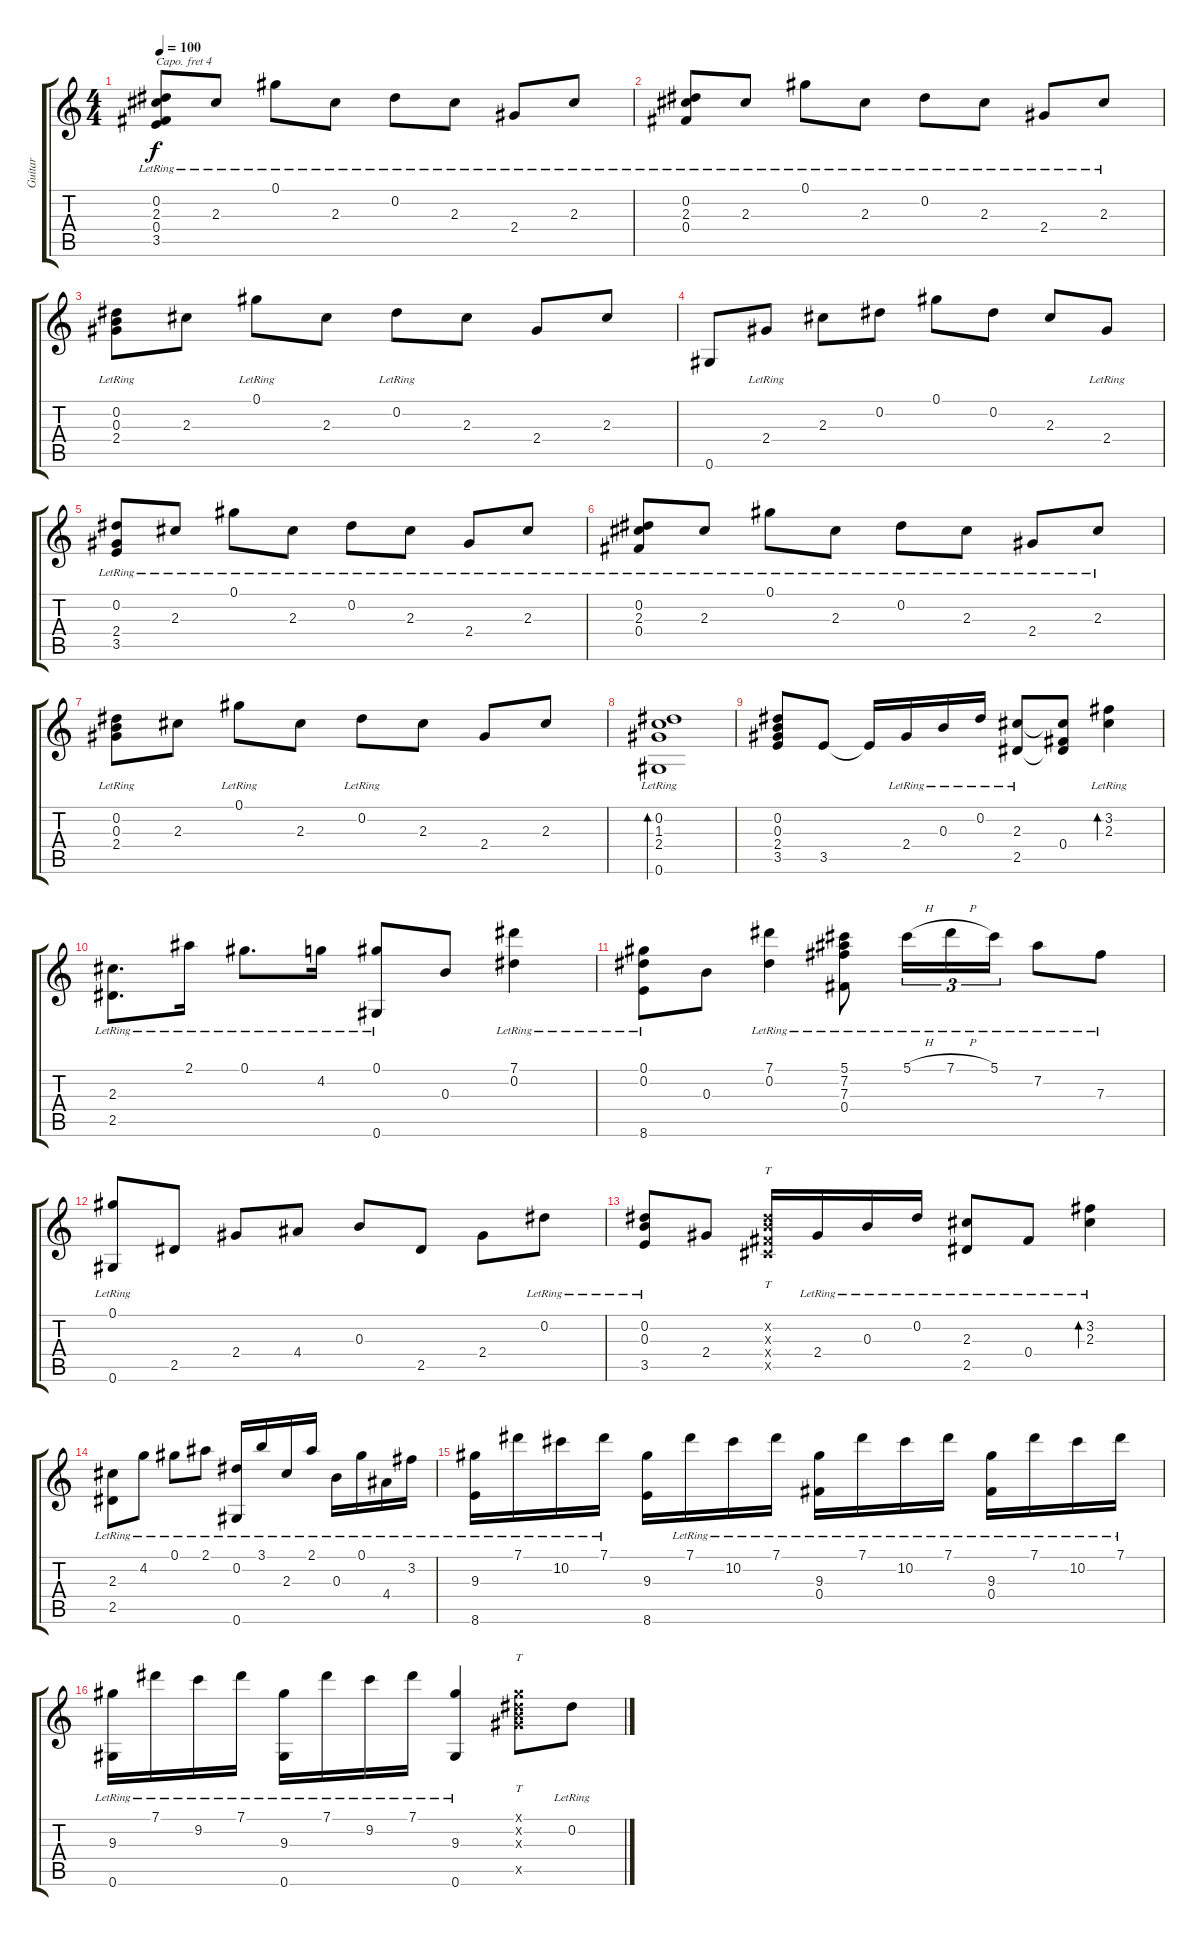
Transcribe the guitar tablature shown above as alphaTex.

\track ("Guitar" "Guitar") {instrument acousticguitarsteel}
\staff {score tabs}
\capo 4
\tuning (E4 B3 G3 D3 A2 E2) {hide}
\ts (4 4)
\tempo 100
\clef g2
\ks c
(0.2{lr} 2.3 0.4{lr} 3.5{lr}).8{dy f instrument acousticguitarsteel} 2.3{lr}.8 0.1{lr}.8 2.3{lr}.8 0.2{lr}.8 2.3{lr}.8 2.4{lr}.8 2.3{lr}.8 |
(0.2{lr} 2.3 0.4{lr}).8 2.3{lr}.8 0.1{lr}.8 2.3{lr}.8 0.2{lr}.8 2.3{lr}.8 2.4{lr}.8 2.3{lr}.8 |
(0.2{lr} 0.3{lr} 2.4).8 2.3.8 0.1{lr}.8 2.3.8 0.2{lr}.8 2.3.8 2.4.8 2.3.8 |
0.6.8 2.4{lr}.8 2.3.8 0.2.8 0.1.8 0.2.8 2.3.8 2.4{lr}.8 |
(0.2{lr} 2.4{lr} 3.5{lr}).8 2.3{lr}.8 0.1{lr}.8 2.3{lr}.8 0.2{lr}.8 2.3{lr}.8 2.4{lr}.8 2.3{lr}.8 |
(0.2{lr} 2.3 0.4{lr}).8 2.3{lr}.8 0.1{lr}.8 2.3{lr}.8 0.2{lr}.8 2.3{lr}.8 2.4{lr}.8 2.3{lr}.8 |
(0.2{lr} 0.3{lr} 2.4).8 2.3.8 0.1{lr}.8 2.3.8 0.2{lr}.8 2.3.8 2.4.8 2.3.8 |
(0.2{lr} 1.3{lr} 2.4{lr} 0.6{lr}).1{bd 240} |
(0.2 0.3 2.4 3.5).8 3.5.8 3.5{t}.16 2.4{lr}.16 0.3{lr}.16 0.2{lr}.16 (2.3{lr} 2.5{lr}).8 (2.3{t} 0.4 2.5{t}).8 (3.2{lr} 2.3{lr}).4{bd 120} |
(2.3{lr} 2.5{lr}).8{d} 2.1{lr}.16 0.1{lr}.8{d} 4.2{lr}.16 (0.1{lr} 0.6{lr}).8 0.3.8 (7.1{lr} 0.2).4 |
(0.1{lr} 0.2 8.6{lr}).8 0.3.8 (7.1{lr} 0.2).4 (5.1{lr} 7.2{lr} 7.3 0.4{lr}).8 5.1{h lr}.16{tu (3 2)} 7.1{h lr}.16{tu (3 2)} 5.1{lr}.16{tu (3 2)} 7.2{lr}.8 7.3{lr}.8 |
(0.1{lr} 0.6).8 2.5.8 2.4.8 4.4.8 0.3.8 2.5.8 2.4.8 0.2{lr}.8 |
(0.2{lr} 0.3 3.5{lr}).8 2.4.8 (0.2{x} 0.3{x} 0.4{x} 0.5{x}).16{tt} 2.4{lr}.16 0.3{lr}.16 0.2{lr}.16 (2.3{lr} 2.5{lr}).8 0.4{lr}.8 (3.2{lr} 2.3{lr}).4{bd 120} |
(2.3{lr} 2.5{lr}).8 4.2{lr}.8 0.1{lr}.8 2.1{lr}.8 (0.2{lr} 0.6{lr}).16 3.1{lr}.16 2.3{lr}.16 2.1{lr}.16 0.3{lr}.16 0.1{lr}.16 4.4{lr}.16 3.2{lr}.16 |
(9.3 8.6{lr}).16 7.1{lr}.16 10.2{lr}.16 7.1{lr}.16 (9.3 8.6).16 7.1{lr}.16 10.2{lr}.16 7.1{lr}.16 (9.3{lr} 0.4{lr}).16 7.1{lr}.16 10.2{lr}.16 7.1{lr}.16 (9.3{lr} 0.4{lr}).16 7.1{lr}.16 10.2{lr}.16 7.1{lr}.16 |
(9.3{lr} 0.6).16 7.1{lr}.16 9.2{lr}.16 7.1{lr}.16 (9.3{lr} 0.6).16 7.1{lr}.16 9.2{lr}.16 7.1{lr}.16 (9.3{lr} 0.6).4 (0.1{x} 0.2{x} 0.3{x} 7.5{x}).8{tt} 0.2{lr}.8
